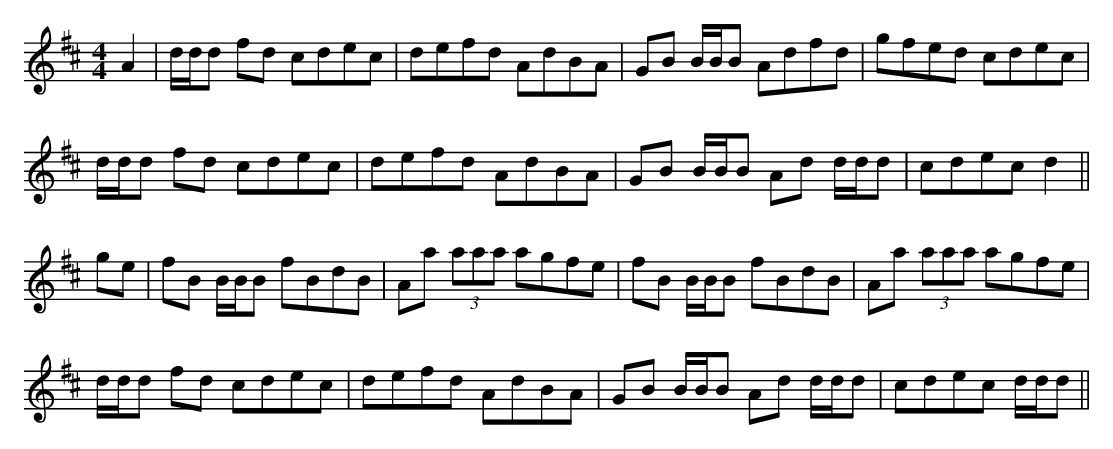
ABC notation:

X:1
M:4/4
K:D
A2|d/d/d fd cdec|defd AdBA|GB B/B/B Adfd|gfed cdec|
d/d/d fd cdec|defd AdBA|GB B/B/B Ad d/d/d|cdec d2||
ge|fB B/B/B fBdB|Aa (3aaa agfe|fB B/B/B fBdB|Aa (3aaa agfe|
d/d/d fd cdec|defd AdBA|GB B/B/B Ad d/d/d|cdec d/d/d||
